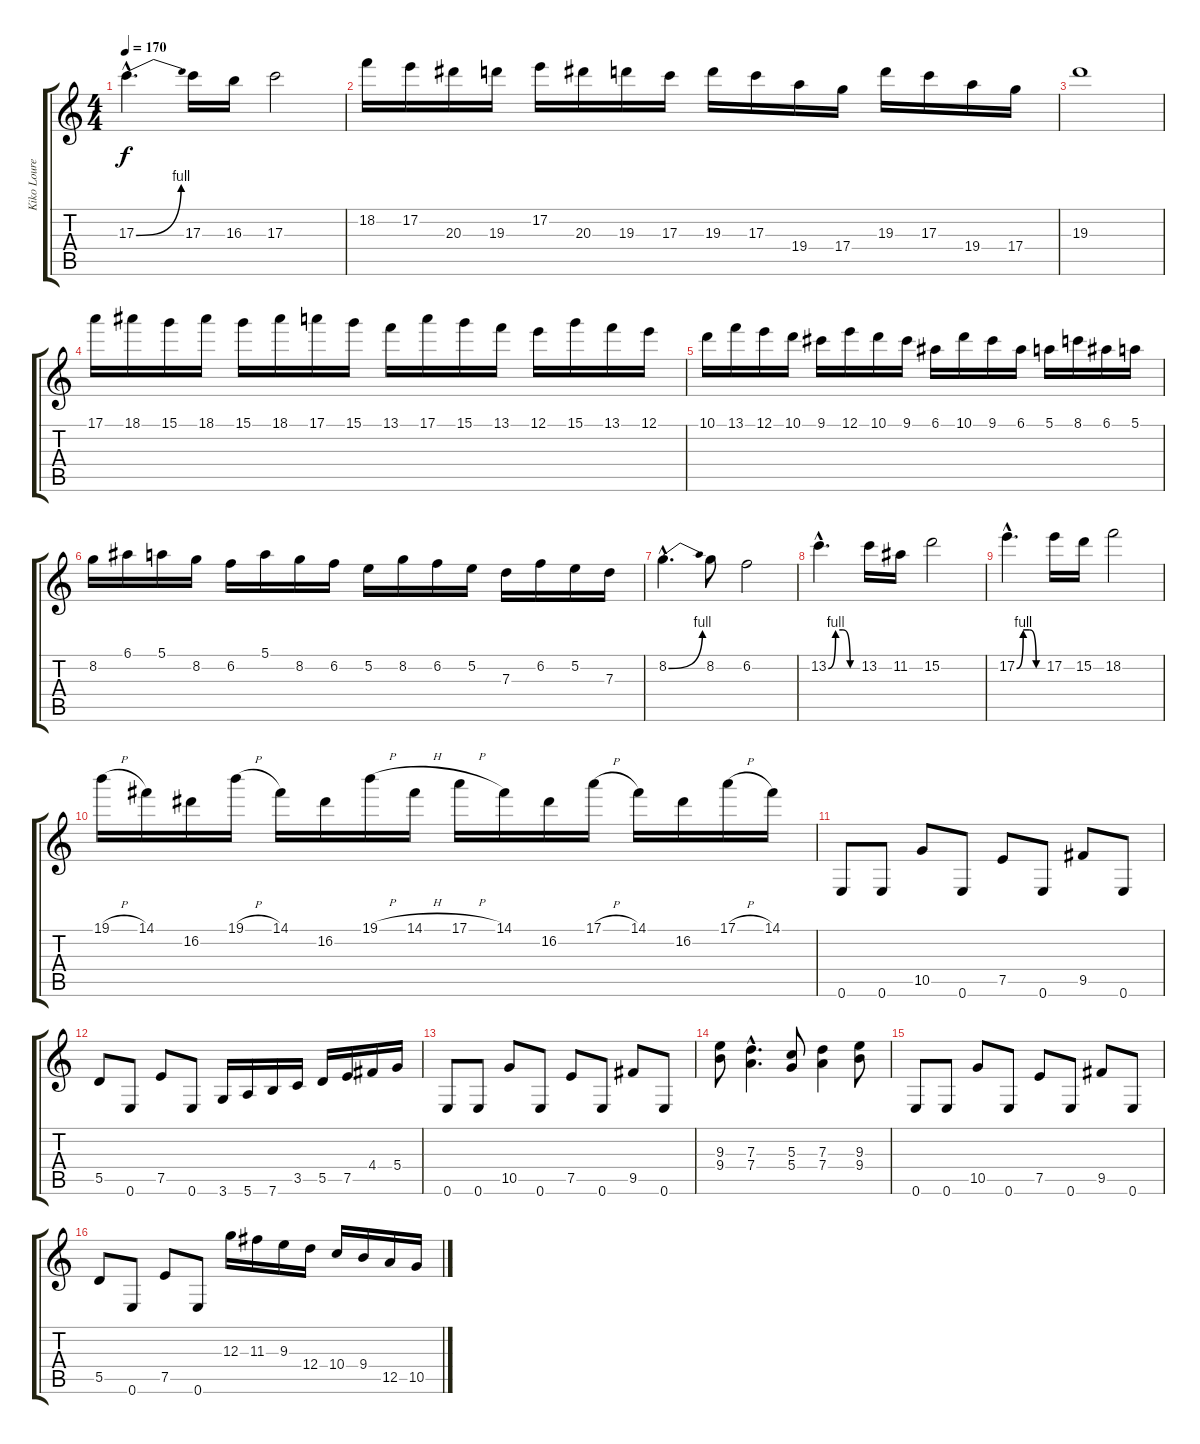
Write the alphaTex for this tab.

\track ("Kiko Loureiro" "Kiko Loure") {instrument overdrivenguitar}
\staff {score tabs}
\tuning (E4 B3 G3 D3 A2 E2) {hide}
\ts (4 4)
\tempo 170
\clef g2
\ks c
17.3{be (bend 0 0 60 4) hac}.4{d dy f} 17.3.16 16.3.16 17.3.2 |
18.2.16 17.2.16 20.3.16 19.3.16 17.2.16 20.3.16 19.3.16 17.3.16 19.3.16 17.3.16 19.4.16 17.4.16 19.3.16 17.3.16 19.4.16 17.4.16 |
19.3.1 |
17.1.16 18.1.16 15.1.16 18.1.16 15.1.16 18.1.16 17.1.16 15.1.16 13.1.16 17.1.16 15.1.16 13.1.16 12.1.16 15.1.16 13.1.16 12.1.16 |
10.1.16 13.1.16 12.1.16 10.1.16 9.1.16 12.1.16 10.1.16 9.1.16 6.1.16 10.1.16 9.1.16 6.1.16 5.1.16 8.1.16 6.1.16 5.1.16 |
8.2.16 6.1.16 5.1.16 8.2.16 6.2.16 5.1.16 8.2.16 6.2.16 5.2.16 8.2.16 6.2.16 5.2.16 7.3.16 6.2.16 5.2.16 7.3.16 |
8.2{be (bend 0 0 60 4) hac}.4{d} 8.2.8 6.2.2 |
13.2{be (custom 0 0 15 4 30 4 45 0 60 0) hac}.4{d} 13.2.16 11.2.16 15.2.2 |
17.2{be (custom 0 0 15 4 30 4 45 0 60 0) hac}.4{d} 17.2.16 15.2.16 18.2.2 |
19.1{h}.16 14.1.16 16.2.16 19.1{h}.16 14.1.16 16.2.16 19.1{h}.16 14.1{h}.16 17.1{h}.16 14.1.16 16.2.16 17.1{h}.16 14.1.16 16.2.16 17.1{h}.16 14.1.16 |
0.6.8{balance 4} 0.6.8 10.5.8 0.6.8 7.5.8 0.6.8 9.5.8 0.6.8 |
5.5.8 0.6.8 7.5.8 0.6.8 3.6.16 5.6.16 7.6.16 3.5.16 5.5.16 7.5.16 4.4.16 5.4.16 |
0.6.8 0.6.8 10.5.8 0.6.8 7.5.8 0.6.8 9.5.8 0.6.8 |
(9.3 9.4).8 (7.3{hac} 7.4{hac}).4{d} (5.3 5.4).8 (7.3 7.4).4 (9.3 9.4).8 |
0.6.8 0.6.8 10.5.8 0.6.8 7.5.8 0.6.8 9.5.8 0.6.8 |
5.5.8 0.6.8 7.5.8 0.6.8 12.3.16 11.3.16 9.3.16 12.4.16 10.4.16 9.4.16 12.5.16 10.5.16
